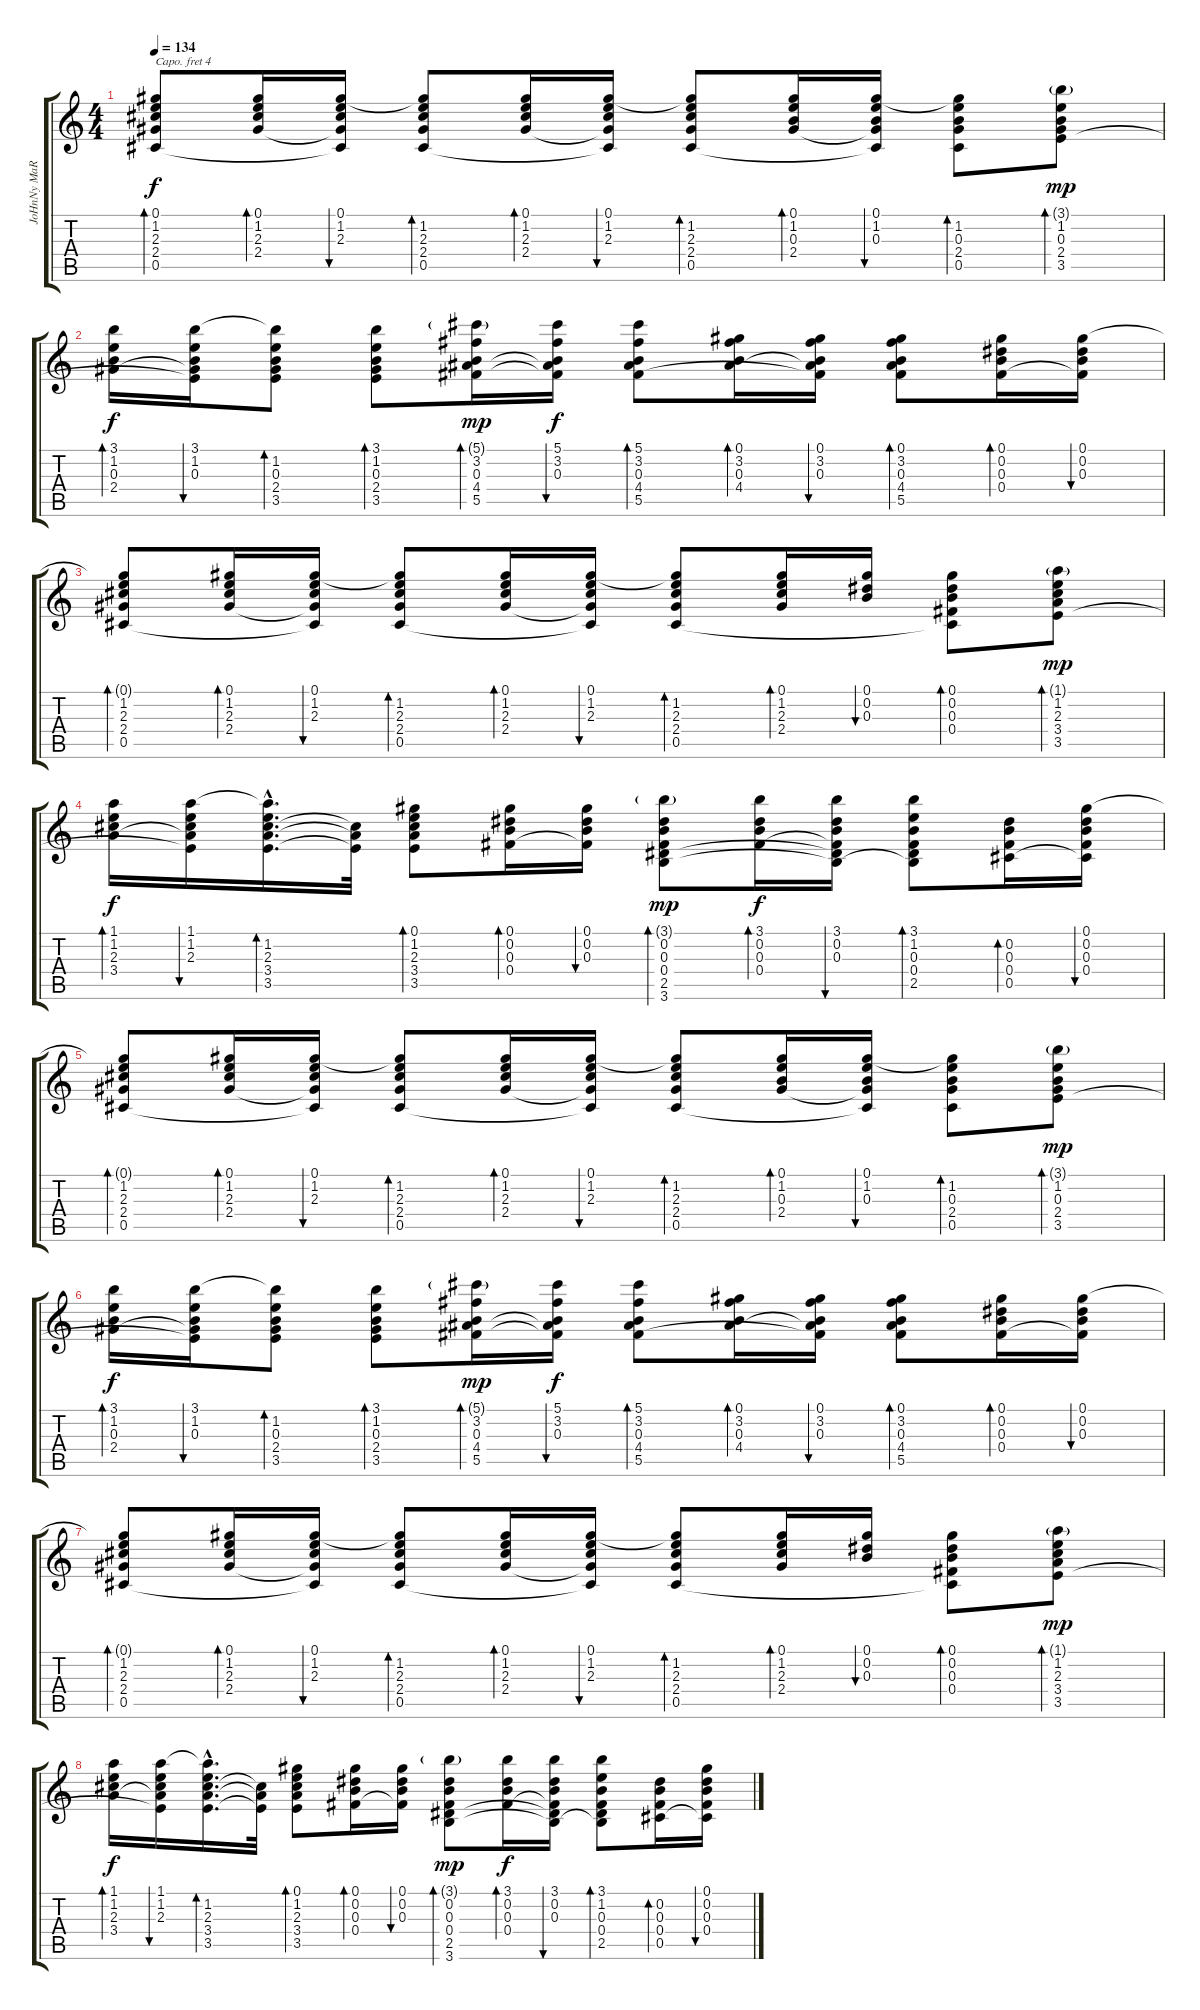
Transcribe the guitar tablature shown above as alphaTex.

\track ("JoHnNy MaRr" "JoHnNy MaR") {instrument electricguitarclean}
\staff {score tabs}
\capo 4
\tuning (E4 B3 G3 D3 A2 E2) {hide}
\ts (4 4)
\tempo 134
\clef g2
\ks c
(0.1{t} 1.2 2.3 2.4 0.5).8{bd 30 dy f volume 16} (0.1 1.2 2.3 2.4).16{bd 30 volume 14} (0.1 1.2 2.3 2.4{t} 0.5{t}).16{bu 30} (0.1{t} 1.2 2.3 2.4 0.5).8{bd 30 volume 16} (0.1 1.2 2.3 2.4).16{bd 30 volume 14} (0.1 1.2 2.3 2.4{t} 0.5{t}).16{bu 30} (0.1{t} 1.2 2.3 2.4 0.5).8{bd 30 volume 16} (0.1 1.2 0.3 2.4).16{bd 30 volume 14} (0.1 1.2 0.3 2.4{t} 0.5{t}).16{bu 30} (0.1{t} 1.2 0.3 2.4 0.5).8{bd 30} (3.1{g} 1.2 0.3 2.4 3.5).8{bd 30 dy mp volume 16} |
(3.1 1.2 0.3 2.4).16{bd 30 dy f volume 14} (3.1 1.2 0.3 2.4{t} 3.5{t}).16{bu 30} (3.1{t} 1.2 0.3 2.4 3.5).8{bd 30} (3.1 1.2 0.3 2.4 3.5).8{bd 30 volume 15} (5.1{g} 3.2 0.3 4.4 5.5).16{bd 30 dy mp volume 14} (5.1 3.2 0.3 4.4{t} 5.5{t}).16{bu 30 dy f} (5.1 3.2 0.3 4.4 5.5).8{bd 30} (0.1 3.2 0.3 4.4).16{bd 30} (0.1 3.2 0.3 4.4{t} 5.5{t}).16{bu 30} (0.1 3.2 0.3 4.4 5.5).8{bd 30 volume 15} (0.1 0.2 0.3 0.4).16{bd 30 volume 14} (0.1 0.2 0.3 0.4{t}).16{bu 30} |
(0.1{t} 1.2 2.3 2.4 0.5).8{bd 30 volume 15} (0.1 1.2 2.3 2.4).16{bd 30 volume 14} (0.1 1.2 2.3 2.4{t} 0.5{t}).16{bu 30} (0.1{t} 1.2 2.3 2.4 0.5).8{bd 30 volume 16} (0.1 1.2 2.3 2.4).16{bd 30 volume 14} (0.1 1.2 2.3 2.4{t} 0.5{t}).16{bu 30} (0.1{t} 1.2 2.3 2.4 0.5).8{bd 30 volume 16} (0.1 1.2 2.3 2.4).16{bd 30 volume 14} (0.1 0.2 0.3).16{bu 30} (0.1 0.2 0.3 0.4 0.5{t}).8{bd 30} (1.1{g} 1.2 2.3 3.4 3.5).8{bd 30 dy mp volume 15} |
(1.1 1.2 2.3 3.4).16{bd 30 dy f volume 14} (1.1 1.2 2.3 3.4{t} 3.5{t}).16{bu 30} (1.1{hac t} 1.2{hac} 2.3{hac} 3.4{hac} 3.5{hac}).16{d bd 30} (2.3{t} 3.4{t} 3.5{t}).32 (0.1 1.2 2.3 3.4 3.5).8{bd 30 volume 15} (0.1 0.2 0.3 0.4).16{bd 30 volume 14} (0.1 0.2 0.3 0.4{t}).16{bu 30} (3.1{g} 0.2 0.3 0.4 2.5 3.6).8{bd 30 dy mp} (3.1 0.2 0.3 0.4).16{bd 30 dy f} (3.1 0.2 0.3 0.4{t} 2.5{t} 3.6{t}).16{bu 30} (3.1 1.2 0.3 0.4 2.5 3.6{t}).8{bd 30 volume 15} (0.2 0.3 0.4 0.5).16{bd 30 volume 14} (0.1 0.2 0.3 0.4 0.5{t}).16{bu 30} |
(0.1{t} 1.2 2.3 2.4 0.5).8{bd 30 volume 16} (0.1 1.2 2.3 2.4).16{bd 30 volume 14} (0.1 1.2 2.3 2.4{t} 0.5{t}).16{bu 30} (0.1{t} 1.2 2.3 2.4 0.5).8{bd 30 volume 16} (0.1 1.2 2.3 2.4).16{bd 30 volume 14} (0.1 1.2 2.3 2.4{t} 0.5{t}).16{bu 30} (0.1{t} 1.2 2.3 2.4 0.5).8{bd 30 volume 16} (0.1 1.2 0.3 2.4).16{bd 30 volume 14} (0.1 1.2 0.3 2.4{t} 0.5{t}).16{bu 30} (0.1{t} 1.2 0.3 2.4 0.5).8{bd 30} (3.1{g} 1.2 0.3 2.4 3.5).8{bd 30 dy mp volume 16} |
(3.1 1.2 0.3 2.4).16{bd 30 dy f volume 14} (3.1 1.2 0.3 2.4{t} 3.5{t}).16{bu 30} (3.1{t} 1.2 0.3 2.4 3.5).8{bd 30} (3.1 1.2 0.3 2.4 3.5).8{bd 30 volume 15} (5.1{g} 3.2 0.3 4.4 5.5).16{bd 30 dy mp volume 14} (5.1 3.2 0.3 4.4{t} 5.5{t}).16{bu 30 dy f} (5.1 3.2 0.3 4.4 5.5).8{bd 30} (0.1 3.2 0.3 4.4).16{bd 30} (0.1 3.2 0.3 4.4{t} 5.5{t}).16{bu 30} (0.1 3.2 0.3 4.4 5.5).8{bd 30 volume 15} (0.1 0.2 0.3 0.4).16{bd 30 volume 14} (0.1 0.2 0.3 0.4{t}).16{bu 30} |
(0.1{t} 1.2 2.3 2.4 0.5).8{bd 30 volume 15} (0.1 1.2 2.3 2.4).16{bd 30 volume 14} (0.1 1.2 2.3 2.4{t} 0.5{t}).16{bu 30} (0.1{t} 1.2 2.3 2.4 0.5).8{bd 30 volume 16} (0.1 1.2 2.3 2.4).16{bd 30 volume 14} (0.1 1.2 2.3 2.4{t} 0.5{t}).16{bu 30} (0.1{t} 1.2 2.3 2.4 0.5).8{bd 30 volume 16} (0.1 1.2 2.3 2.4).16{bd 30 volume 14} (0.1 0.2 0.3).16{bu 30} (0.1 0.2 0.3 0.4 0.5{t}).8{bd 30} (1.1{g} 1.2 2.3 3.4 3.5).8{bd 30 dy mp volume 15} |
(1.1 1.2 2.3 3.4).16{bd 30 dy f volume 14} (1.1 1.2 2.3 3.4{t} 3.5{t}).16{bu 30} (1.1{hac t} 1.2{hac} 2.3{hac} 3.4{hac} 3.5{hac}).16{d bd 30} (2.3{t} 3.4{t} 3.5{t}).32 (0.1 1.2 2.3 3.4 3.5).8{bd 30 volume 15} (0.1 0.2 0.3 0.4).16{bd 30 volume 14} (0.1 0.2 0.3 0.4{t}).16{bu 30} (3.1{g} 0.2 0.3 0.4 2.5 3.6).8{bd 30 dy mp} (3.1 0.2 0.3 0.4).16{bd 30 dy f} (3.1 0.2 0.3 0.4{t} 2.5{t} 3.6{t}).16{bu 30} (3.1 1.2 0.3 0.4 2.5 3.6{t}).8{bd 30 volume 15} (0.2 0.3 0.4 0.5).16{bd 30 volume 14} (0.1 0.2 0.3 0.4 0.5{t}).16{bu 30}
